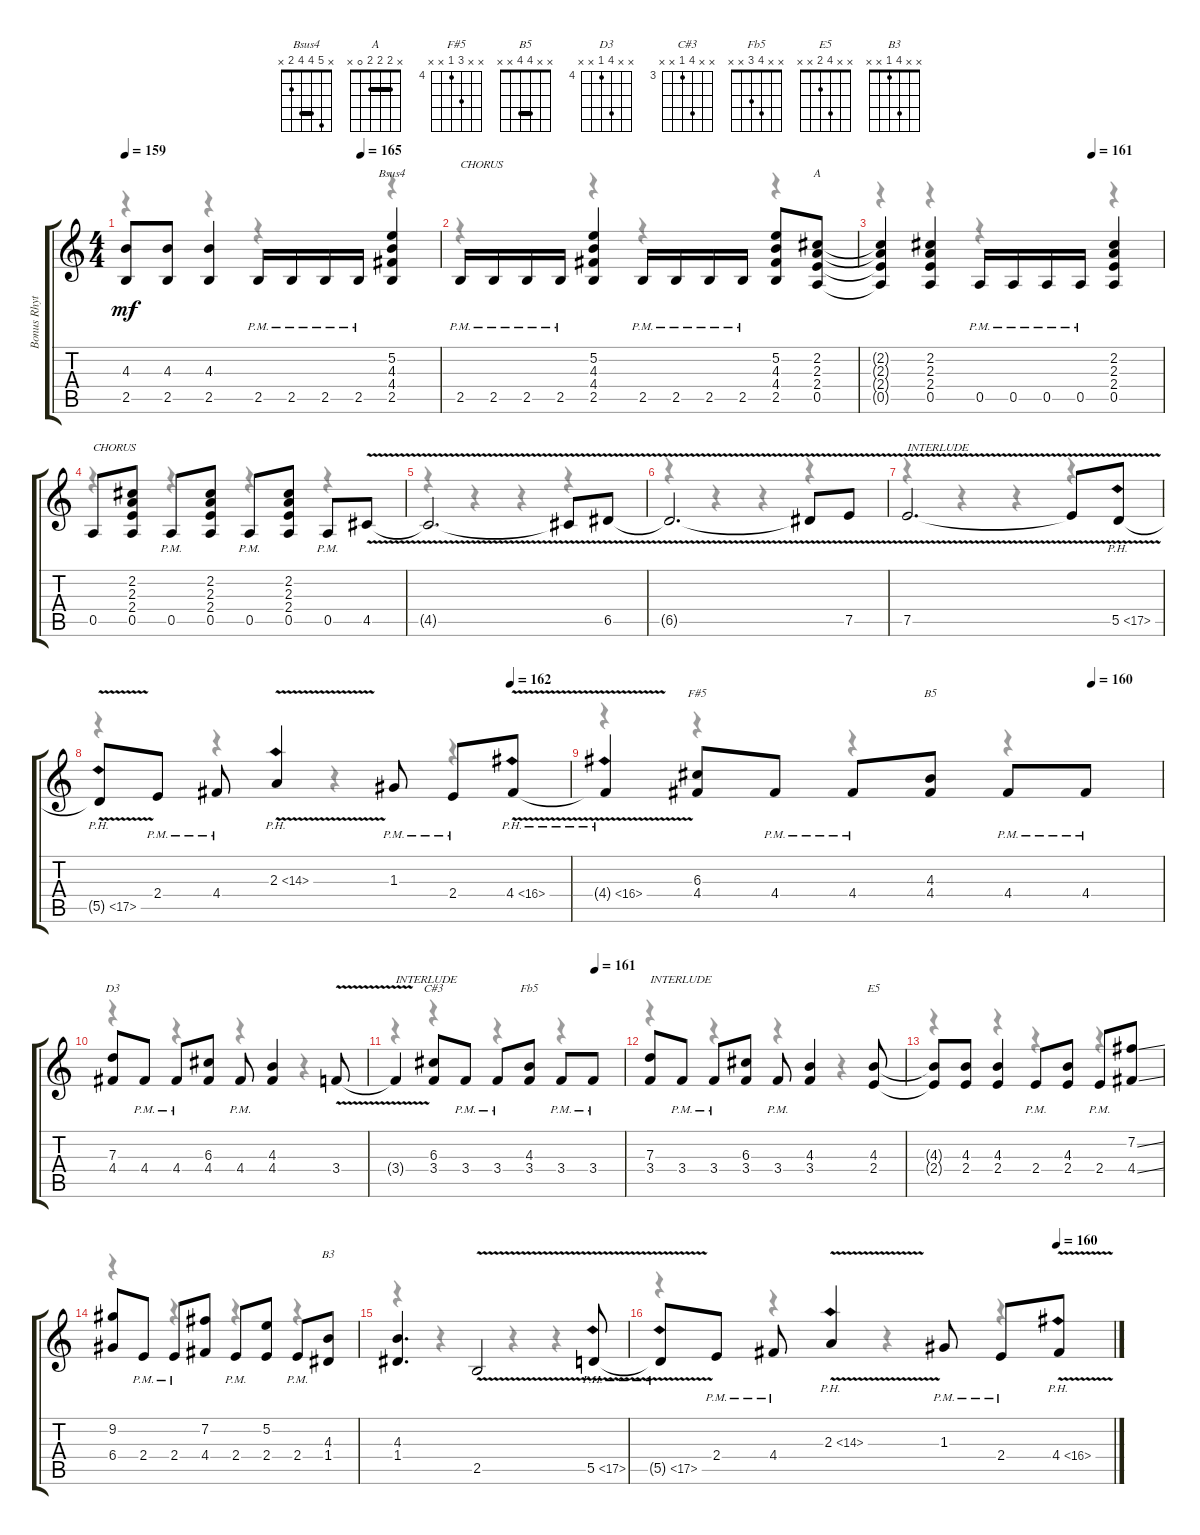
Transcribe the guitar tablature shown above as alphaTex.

\track ("Bonus Rhythm" "Bonus Rhyt") {instrument overdrivenguitar}
\staff {score tabs}
\tuning (E4 B3 G3 D3 A2 E2) {hide}
\chord ("Bsus4" x 5 4 4 2 x) {barre 4}
\chord ("A" x 2 2 2 0 x) {barre 2}
\chord ("F#5" x x 6 4 x x) {firstfret 4}
\chord ("B5" x x 4 4 x x) {barre 4}
\chord ("D3" x x 7 4 x x) {firstfret 4}
\chord ("C#3" x x 6 3 x x) {firstfret 3}
\chord ("Fb5" x x 4 3 x x)
\chord ("E5" x x 4 2 x x)
\chord ("B3" x x 4 1 x x)
\voice
\ts (4 4)
\tempo 159
\tempo (165 0.75)
\clef g2
\ks c
(4.3{t} 2.5{t}).8{dy mf} (4.3 2.5).8 (4.3 2.5).4 2.5{pm}.16 2.5{pm}.16 2.5{pm}.16 2.5{pm}.16 (5.2 4.3 4.4 2.5).4{ch "Bsus4"} |
2.5{pm}.16{txt "CHORUS"} 2.5{pm}.16 2.5{pm}.16 2.5{pm}.16 (5.2 4.3 4.4 2.5).4 2.5{pm}.16 2.5{pm}.16 2.5{pm}.16 2.5{pm}.16 (5.2 4.3 4.4 2.5).8 (2.2 2.3 2.4 0.5).8{ch "A"} |
\tempo (161 0.75)
(2.2{t} 2.3{t} 2.4{t} 0.5{t}).4 (2.2 2.3 2.4 0.5).4 0.5{pm}.16 0.5{pm}.16 0.5{pm}.16 0.5{pm}.16 (2.2 2.3 2.4 0.5).4 |
0.5.8{txt "CHORUS"} (2.2 2.3 2.4 0.5).8 0.5{pm}.8 (2.2 2.3 2.4 0.5).8 0.5{pm}.8 (2.2 2.3 2.4 0.5).8 0.5{pm}.8 4.5{v}.8 |
4.5{v t}.2{d} 4.5{v t}.8 6.5{v}.8 |
6.5{v t}.2{d} 6.5{v t}.8 7.5{v}.8 |
7.5{v}.2{d txt "INTERLUDE"} 7.5{v t}.8 5.5{ph 12 v}.8 |
\tempo (162 0.875)
5.5{ph 12 v t}.8 2.4{pm}.8 4.4{pm}.8 2.3{ph 12 v}.4 1.3{pm}.8 2.4{pm}.8 4.4{ph 12 v}.8 |
\tempo (160 0.875)
4.4{ph 12 v t}.4 (6.3 4.4).8{ch "F#5"} 4.4{pm}.8 4.4{pm}.8 (4.3 4.4).8{ch "B5"} 4.4{pm}.8 4.4{pm}.8 |
(7.3 4.4).8{ch "D3"} 4.4{pm}.8 4.4{pm}.8 (6.3 4.4).8 4.4{pm}.8 (4.3 4.4).4 3.4{v}.8 |
\tempo (161 0.875)
3.4{v t}.4{txt "INTERLUDE"} (6.3 3.4).8{ch "C#3"} 3.4{pm}.8 3.4{pm}.8 (4.3 3.4).8{ch "Fb5"} 3.4{pm}.8 3.4{pm}.8 |
(7.3 3.4).8{txt "INTERLUDE"} 3.4{pm}.8 3.4{pm}.8 (6.3 3.4).8 3.4{pm}.8 (4.3 3.4).4 (4.3 2.4).8{ch "E5"} |
(4.3{t} 2.4{t}).8 (4.3 2.4).8 (4.3 2.4).4 2.4{pm}.8 (4.3 2.4).8 2.4{pm}.8 (7.2{ss} 4.4{ss}).8 |
(9.2 6.4).8 2.4{pm}.8 2.4{pm}.8 (7.2 4.4).8 2.4{pm}.8 (5.2 2.4).8 2.4{pm}.8 (4.3 1.4).8{ch "B3"} |
(4.3 1.4).4{d} 2.5{v}.2 5.5{ph 12 v}.8 |
\tempo (160 0.875)
5.5{ph 12 v t}.8 2.4{pm}.8 4.4{pm}.8 2.3{ph 12 v}.4 1.3{pm}.8 2.4{pm}.8 4.4{ph 12 v}.8
\voice
\clef g2
\ottava regular
\simile none
\ks c
r.4{dy f} r.4 r.4 r.4 |
r.4 r.4 r.4 r.4 |
r.4 r.4 r.4 r.4 |
r.4 r.4 r.4 r.4 |
r.4 r.4 r.4 r.4 |
r.4 r.4 r.4 r.4 |
r.4 r.4 r.4 r.4 |
r.4 r.4 r.4 r.4 |
r.4 r.4 r.4 r.4 |
r.4 r.4 r.4 r.4 |
r.4 r.4 r.4 r.4 |
r.4 r.4 r.4 r.4 |
r.4 r.4 r.4 r.4 |
r.4 r.4 r.4 r.4 |
r.4 r.4 r.4 r.4 |
r.4 r.4 r.4 r.4
